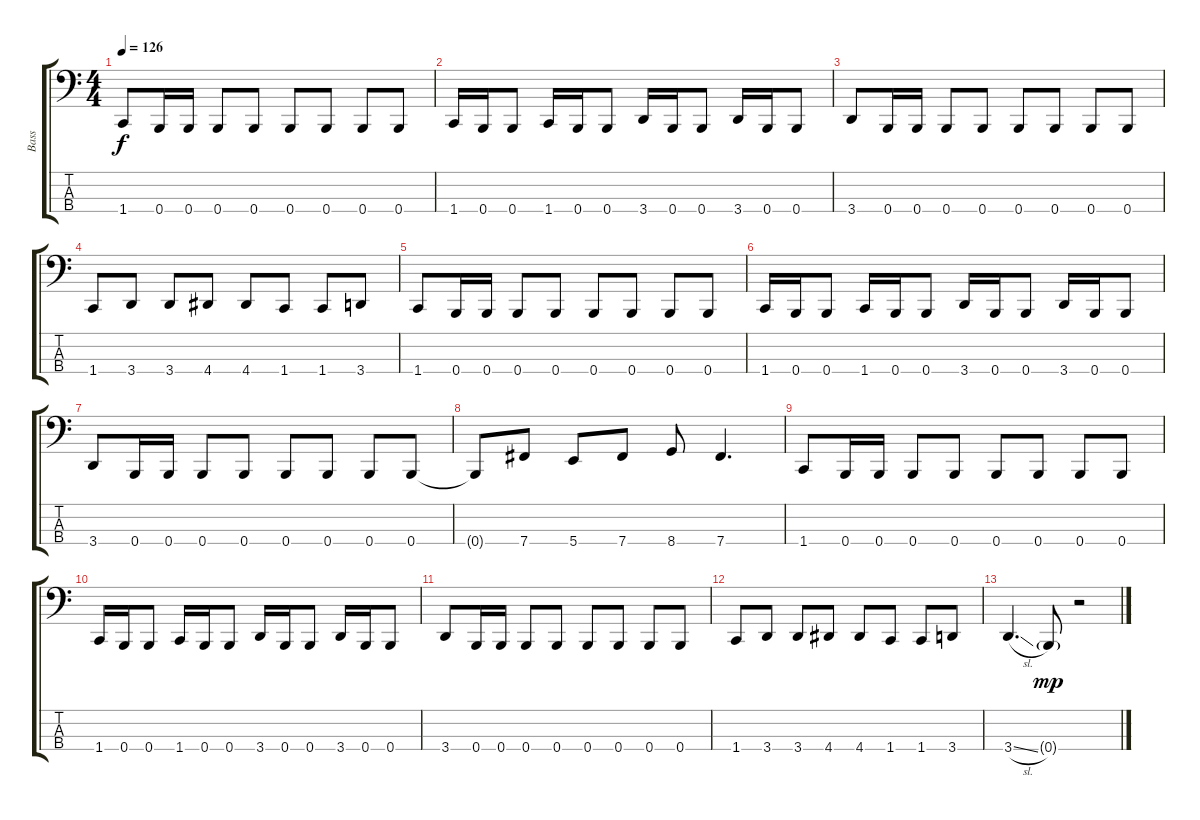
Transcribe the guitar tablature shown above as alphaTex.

\track ("Bass" "Bass") {instrument electricbasspick}
\staff {score tabs}
\tuning (E2 B1 Gb1 B0) {hide}
\ts (4 4)
\tempo 126
\clef f4
\ks c
1.4.8{dy f} 0.4.16 0.4.16 0.4.8 0.4.8 0.4.8 0.4.8 0.4.8 0.4.8 |
1.4.16 0.4.16 0.4.8 1.4.16 0.4.16 0.4.8 3.4.16 0.4.16 0.4.8 3.4.16 0.4.16 0.4.8 |
3.4.8 0.4.16 0.4.16 0.4.8 0.4.8 0.4.8 0.4.8 0.4.8 0.4.8 |
1.4.8 3.4.8 3.4.8 4.4.8 4.4.8 1.4.8 1.4.8 3.4.8 |
1.4.8 0.4.16 0.4.16 0.4.8 0.4.8 0.4.8 0.4.8 0.4.8 0.4.8 |
1.4.16 0.4.16 0.4.8 1.4.16 0.4.16 0.4.8 3.4.16 0.4.16 0.4.8 3.4.16 0.4.16 0.4.8 |
3.4.8 0.4.16 0.4.16 0.4.8 0.4.8 0.4.8 0.4.8 0.4.8 0.4.8 |
0.4{t}.8 7.4.8 5.4.8 7.4.8 8.4.8 7.4.4{d} |
1.4.8 0.4.16 0.4.16 0.4.8 0.4.8 0.4.8 0.4.8 0.4.8 0.4.8 |
1.4.16 0.4.16 0.4.8 1.4.16 0.4.16 0.4.8 3.4.16 0.4.16 0.4.8 3.4.16 0.4.16 0.4.8 |
3.4.8 0.4.16 0.4.16 0.4.8 0.4.8 0.4.8 0.4.8 0.4.8 0.4.8 |
1.4.8 3.4.8 3.4.8 4.4.8 4.4.8 1.4.8 1.4.8 3.4.8 |
3.4{sl}.4{d} 0.4{g}.8{dy mp} r.2
